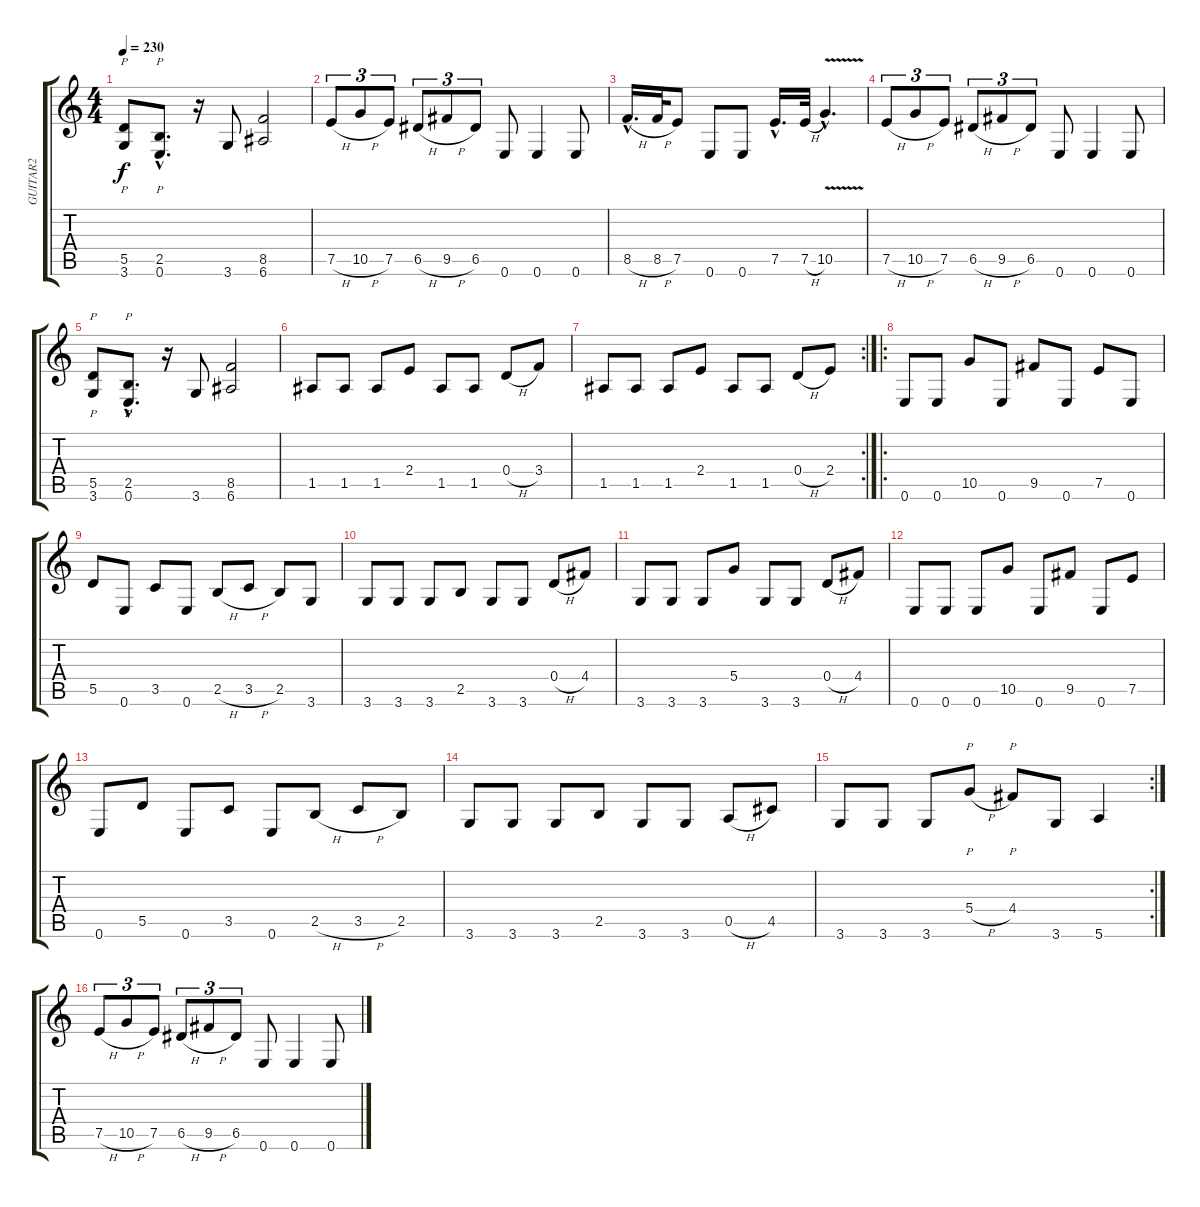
\track ("GUITAR2" "GUITAR2") {instrument distortionguitar}
\staff {score tabs}
\tuning (E4 B3 G3 D3 A2 E2) {hide}
\ts (4 4)
\tempo 230
\clef g2
\ks c
(5.5 3.6).8{p dy f} (2.5{hac} 0.6{hac}).8{p d} r.16 3.6.8 (8.5 6.6).2 |
7.5{h}.8{tu (3 2)} 10.5{h}.8{tu (3 2)} 7.5.8{tu (3 2)} 6.5{h}.8{tu (3 2)} 9.5{h}.8{tu (3 2)} 6.5.8{tu (3 2)} 0.6.8 0.6.4 0.6.8 |
8.5{h hac}.16{d} 8.5{h}.32 7.5.8 0.6.8 0.6.8 7.5{hac}.16{d} 7.5{h}.32 10.5{v hac}.4{d} |
7.5{h}.8{tu (3 2)} 10.5{h}.8{tu (3 2)} 7.5.8{tu (3 2)} 6.5{h}.8{tu (3 2)} 9.5{h}.8{tu (3 2)} 6.5.8{tu (3 2)} 0.6.8 0.6.4 0.6.8 |
(5.5 3.6).8{p} (2.5{hac} 0.6{hac}).8{p d} r.16 3.6.8 (8.5 6.6).2 |
1.5.8 1.5.8 1.5.8 2.4.8 1.5.8 1.5.8 0.4{h}.8 3.4.8 |
\rc 2
1.5.8 1.5.8 1.5.8 2.4.8 1.5.8 1.5.8 0.4{h}.8 2.4.8 |
\ro
0.6.8 0.6.8 10.5.8 0.6.8 9.5.8 0.6.8 7.5.8 0.6.8 |
5.5.8 0.6.8 3.5.8 0.6.8 2.5{h}.8 3.5{h}.8 2.5.8 3.6.8 |
3.6.8 3.6.8 3.6.8 2.5.8 3.6.8 3.6.8 0.4{h}.8 4.4.8 |
3.6.8 3.6.8 3.6.8 5.4.8 3.6.8 3.6.8 0.4{h}.8 4.4.8 |
0.6.8 0.6.8 0.6.8 10.5.8 0.6.8 9.5.8 0.6.8 7.5.8 |
0.6.8 5.5.8 0.6.8 3.5.8 0.6.8 2.5{h}.8 3.5{h}.8 2.5.8 |
3.6.8 3.6.8 3.6.8 2.5.8 3.6.8 3.6.8 0.5{h}.8 4.5.8 |
\rc 2
3.6.8 3.6.8 3.6.8 5.4{h}.8{p} 4.4.8{p} 3.6.8 5.6.4 |
7.5{h}.8{tu (3 2)} 10.5{h}.8{tu (3 2)} 7.5.8{tu (3 2)} 6.5{h}.8{tu (3 2)} 9.5{h}.8{tu (3 2)} 6.5.8{tu (3 2)} 0.6.8 0.6.4 0.6.8
